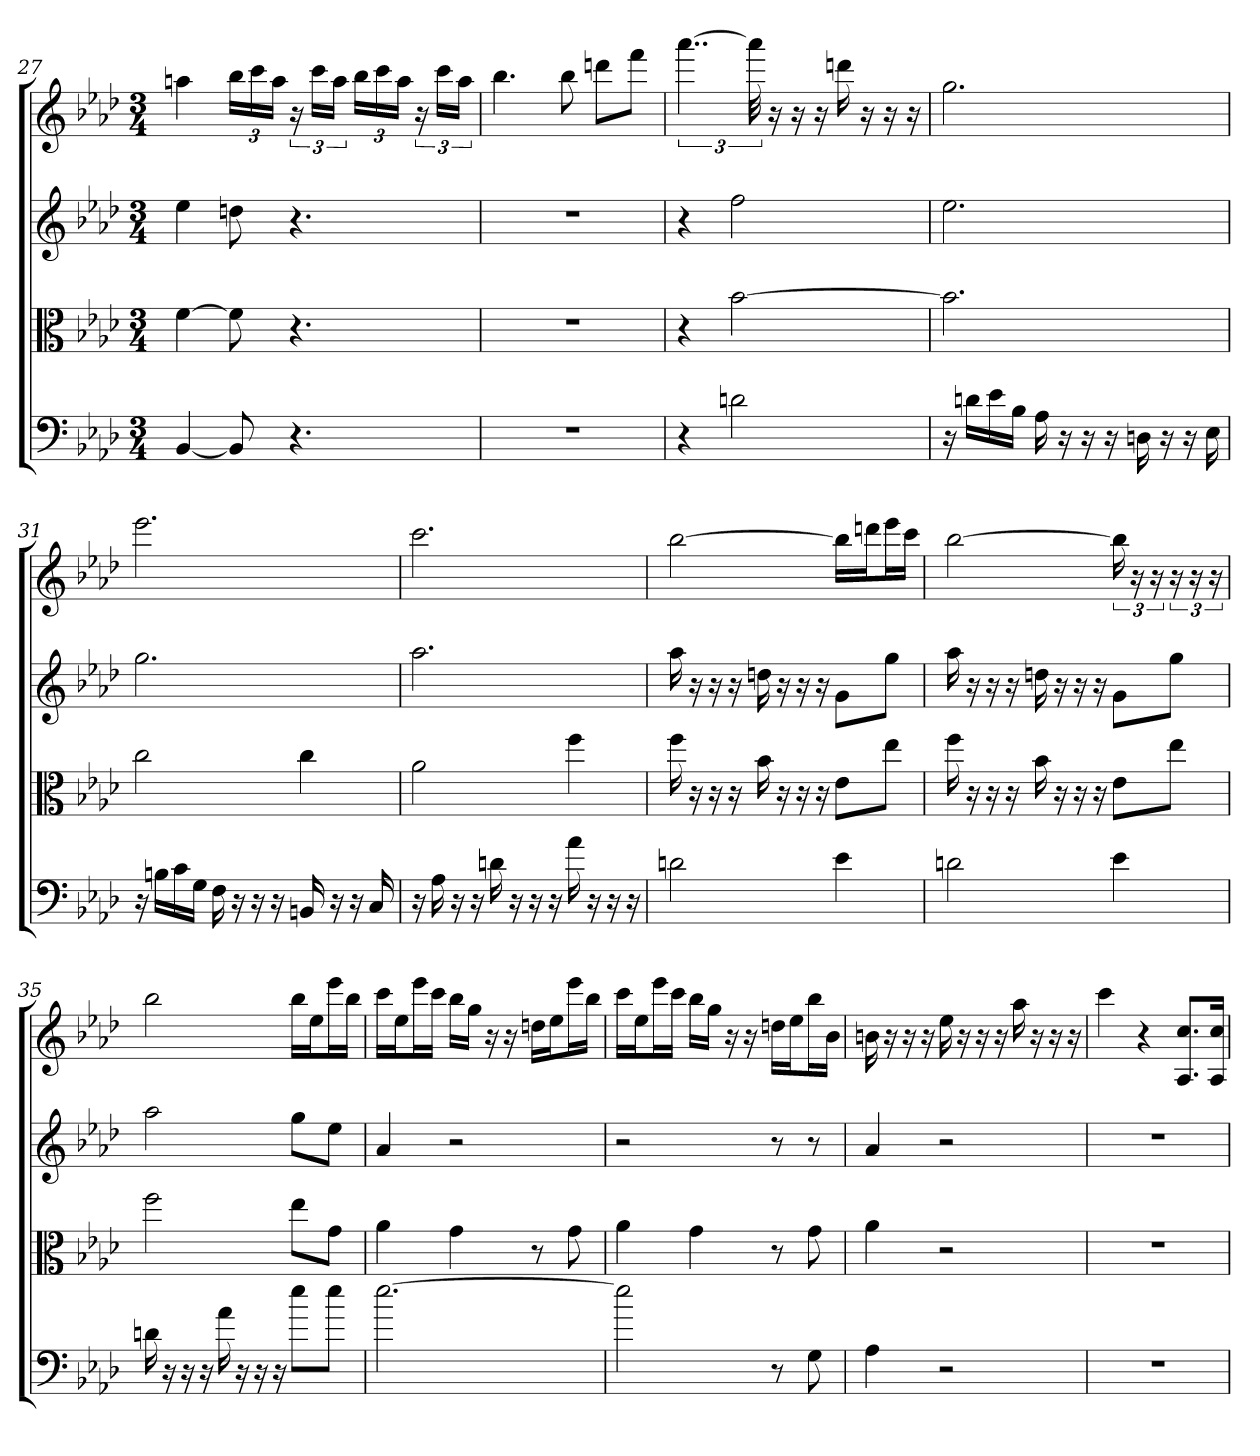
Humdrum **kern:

**kern	**kern	**kern	**kern
*part4	*part3	*part2	*part1
*staff4	*staff3	*staff2	*staff1
*clefF4	*clefC3	*clefG2	*clefG2
*k[b-e-a-d-]	*k[b-e-a-d-]	*k[b-e-a-d-]	*k[b-e-a-d-]
*A-:	*A-:	*A-:	*A-:
*M3/4	*M3/4	*M3/4	*M3/4
=27	=27	=27	=27
[4BB-	[4f	4ee-	4aan
8BB-]	8f]	8ddn	24bb-\LL
.	.	.	24ccc\
.	.	.	24aa\JJ
4.r	4.r	4.r	24r
.	.	.	24ccc\LL
.	.	.	24aa\JJ
.	.	.	24bb-\LL
.	.	.	24ccc\
.	.	.	24aa\JJ
.	.	.	24r
.	.	.	24ccc\LL
.	.	.	24aa\JJ
=28	=28	=28	=28
2.r	2.r	2.r	4.bb-
.	.	.	8bb-
.	.	.	8dddn\L
.	.	.	8fff\J
=29	=29	=29	=29
4r	4r	4r	[6..aaa-
2dn	[2b-	2ff	.
.	.	.	48aaa-]
.	.	.	16r
.	.	.	16r
.	.	.	16r
.	.	.	16dddn
.	.	.	16r
.	.	.	16r
.	.	.	16r
=30	=30	=30	=30
16r	2.b-]	2.ee-	2.gg
16dn\LL	.	.	.
16e-\	.	.	.
16B-\JJ	.	.	.
16A-	.	.	.
16r	.	.	.
16r	.	.	.
16r	.	.	.
16Dn	.	.	.
16r	.	.	.
16r	.	.	.
16E-	.	.	.
=31	=31	=31	=31
16r	2cc	2.gg	2.eee-
16Bn\LL	.	.	.
16c\	.	.	.
16G\JJ	.	.	.
16F	.	.	.
16r	.	.	.
16r	.	.	.
16r	.	.	.
16BBn	4cc	.	.
16r	.	.	.
16r	.	.	.
16C	.	.	.
=32	=32	=32	=32
16r	2a-	2.aa-	2.ccc
16A-	.	.	.
16r	.	.	.
16r	.	.	.
16dn	.	.	.
16r	.	.	.
16r	.	.	.
16r	.	.	.
16a-	4ff	.	.
16r	.	.	.
16r	.	.	.
16r	.	.	.
=33	=33	=33	=33
2dn	16ff	16aa-	[2bb-
.	16r	16r	.
.	16r	16r	.
.	16r	16r	.
.	16b-	16ddn	.
.	16r	16r	.
.	16r	16r	.
.	16r	16r	.
4e-	8e-\L	8g\L	16bb-\LL]
.	.	.	16dddn\J
.	8ee-\J	8gg\J	16eee-\L
.	.	.	16ccc\JJ
=34	=34	=34	=34
2dn	16ff	16aa-	[2bb-
.	16r	16r	.
.	16r	16r	.
.	16r	16r	.
.	16b-	16ddn	.
.	16r	16r	.
.	16r	16r	.
.	16r	16r	.
4e-	8e-\L	8g\L	24bb-]
.	.	.	24r
.	.	.	24r
.	8ee-\J	8gg\J	24r
.	.	.	24r
.	.	.	24r
=35	=35	=35	=35
16dn	2ff	2aa-	2bb-
16r	.	.	.
16r	.	.	.
16r	.	.	.
16a-	.	.	.
16r	.	.	.
16r	.	.	.
16r	.	.	.
8ee-\L	8ee-\L	8gg\L	16bb-\LL
.	.	.	16ee-\J
8ee-\J	8g\J	8ee-\J	16eee-\L
.	.	.	16bb-\JJ
=36	=36	=36	=36
[2.ee-	4a-	4a-	16ccc\LL
.	.	.	16ee-\J
.	.	.	16eee-\L
.	.	.	16ccc\JJ
.	4g	2r	16bb-\LL
.	.	.	16gg\JJ
.	.	.	16r
.	.	.	16r
.	8r	.	16ddn\LL
.	.	.	16ee-\J
.	8g	.	16eee-\L
.	.	.	16bb-\JJ
=37	=37	=37	=37
2ee-]	4a-	2r	16ccc\LL
.	.	.	16ee-\J
.	.	.	16eee-\L
.	.	.	16ccc\JJ
.	4g	.	16bb-\LL
.	.	.	16gg\JJ
.	.	.	16r
.	.	.	16r
8r	8r	8r	16ddn\LL
.	.	.	16ee-\J
8G	8g	8r	16bb-\L
.	.	.	16b-\JJ
=38	=38	=38	=38
4A-	4a-	4a-	16bn
.	.	.	16r
.	.	.	16r
.	.	.	16r
2r	2r	2r	16ee-
.	.	.	16r
.	.	.	16r
.	.	.	16r
.	.	.	16aa-
.	.	.	16r
.	.	.	16r
.	.	.	16r
=39	=39	=39	=39
2.r	2.r	2.r	4ccc
.	.	.	4r
.	.	.	8.A-/ 8.cc/L
.	.	.	16A-/ 16cc/Jk
=	=	=	=
*-	*-	*-	*-
